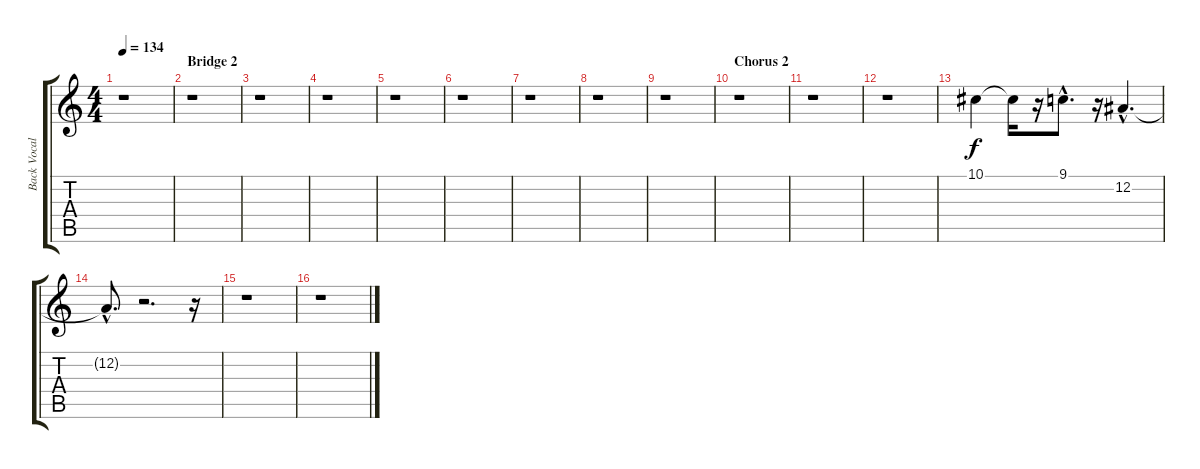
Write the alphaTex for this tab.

\track ("Back Vocal" "Back Vocal") {instrument cello}
\staff {score tabs}
\tuning (Eb4 Bb3 Gb3 Db3 Ab2 Eb2) {hide}
\ts (4 4)
\tempo 134
\clef g2
\ks c
r.1{dy f} |
\section ("" "Bridge 2")
r.1 |
r.1 |
r.1 |
r.1 |
r.1 |
r.1 |
r.1 |
r.1 |
\section ("" "Chorus 2")
r.1 |
r.1 |
r.1 |
10.1.4 10.1{t}.16 r.16 9.1{hac}.8{d} r.16 12.2{hac}.4{d} |
12.2{hac t}.8{d} r.2{d} r.16 |
r.1 |
r.1
